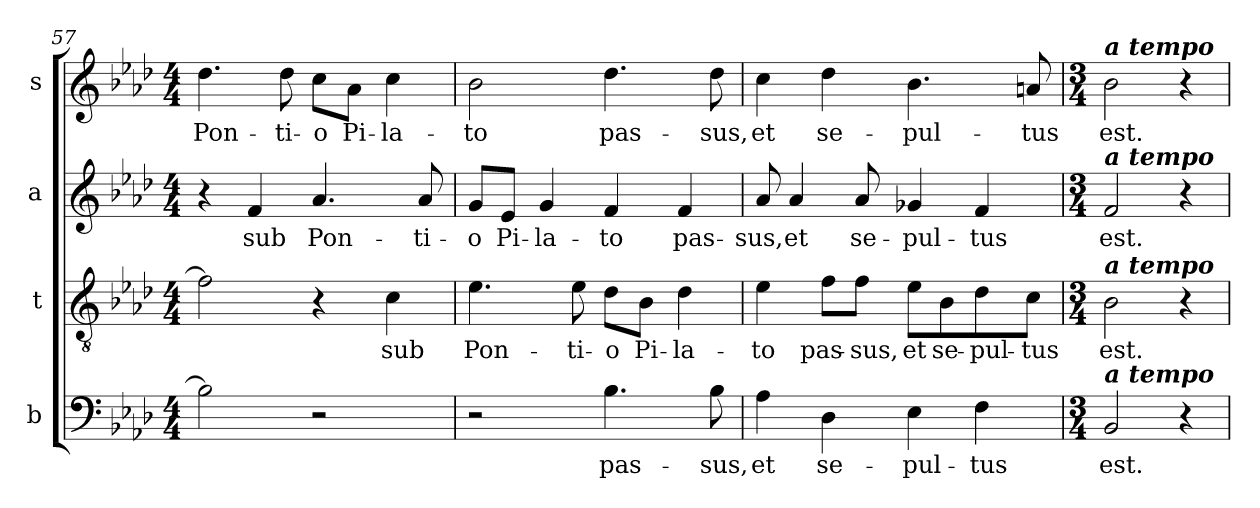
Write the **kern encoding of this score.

**kern	**text	**kern	**text	**kern	**text	**kern	**text
*part4	*part4	*part3	*part3	*part2	*part2	*part1	*part1
*staff4	*staff4	*staff3	*staff3	*staff2	*staff2	*staff1	*staff1
*I"b	*	*I"t	*	*I"a	*	*I"s	*
!!LO:LB:g=z
*clefF4	*	*clefGv2	*	*clefG2	*	*clefG2	*
*	*	*ITrd7c12	*	*	*	*	*
*k[b-e-a-d-]	*	*k[b-e-a-d-]	*	*k[b-e-a-d-]	*	*k[b-e-a-d-]	*
*f:	*	*f:	*	*f:	*	*f:	*
*M4/4	*	*M4/4	*	*M4/4	*	*M4/4	*
=57	=57	=57	=57	=57	=57	=57	=57
!	!	!	!	!	!	!	!LO:LY:b:color=#000000
2B-i\]	.	2Fi\]	.	4r	.	4.dd-i\	Pon-
!	!	!	!	!	!LO:LY:b:color=#000000	!	!
.	.	.	.	4fi/	sub	.	.
!	!	!	!	!	!	!	!LO:LY:b:color=#000000
.	.	.	.	.	.	8dd-i\	-ti-
!	!	!	!	!	!LO:LY:b:color=#000000	!	!
!	!	!	!	!	!	!	!LO:LY:b:color=#000000
2r	.	4r	.	4.a-i/	Pon-	8cci\L	-o
!	!	!	!	!	!	!	!LO:LY:b:color=#000000
.	.	.	.	.	.	8a-i\J	Pi-
!	!	!	!LO:LY:b:color=#000000	!	!	!	!
!	!	!	!	!	!	!	!LO:LY:b:color=#000000
.	.	4Ci\	sub	.	.	4cci\	-la-
!	!	!	!	!	!LO:LY:b:color=#000000	!	!
.	.	.	.	8a-i/	-ti-	.	.
=58	=58	=58	=58	=58	=58	=58	=58
!	!	!	!LO:LY:b:color=#000000	!	!	!	!
!	!	!	!	!	!LO:LY:b:color=#000000	!	!
!	!	!	!	!	!	!	!LO:LY:b:color=#000000
2r	.	4.E-i\	Pon-	8gi/L	-o	2b-i\	-to
!	!	!	!	!	!LO:LY:b:color=#000000	!	!
.	.	.	.	8e-i/J	Pi-	.	.
!	!	!	!	!	!LO:LY:b:color=#000000	!	!
.	.	.	.	4gi/	-la-	.	.
!	!	!	!LO:LY:b:color=#000000	!	!	!	!
.	.	8E-i\	-ti-	.	.	.	.
!	!LO:LY:b:color=#000000	!	!	!	!	!	!
!	!	!	!LO:LY:b:color=#000000	!	!	!	!
!	!	!	!	!	!LO:LY:b:color=#000000	!	!
!	!	!	!	!	!	!	!LO:LY:b:color=#000000
4.B-i\	pas-	8D-i\L	-o	4fi/	-to	4.dd-i\	pas-
!	!	!	!LO:LY:b:color=#000000	!	!	!	!
.	.	8BB-i\J	Pi-	.	.	.	.
!	!	!	!LO:LY:b:color=#000000	!	!	!	!
!	!	!	!	!	!LO:LY:b:color=#000000	!	!
.	.	4D-i\	-la-	4fi/	pas-	.	.
!	!LO:LY:b:color=#000000	!	!	!	!	!	!
!	!	!	!	!	!	!	!LO:LY:b:color=#000000
8B-i\	-sus,	.	.	.	.	8dd-i\	-sus,
=59	=59	=59	=59	=59	=59	=59	=59
!	!LO:LY:b:color=#000000	!	!	!	!	!	!
!	!	!	!LO:LY:b:color=#000000	!	!	!	!
!	!	!	!	!	!LO:LY:b:color=#000000	!	!
!	!	!	!	!	!	!	!LO:LY:b:color=#000000
4A-i\	et	4E-i\	-to	8a-i/	-sus,	4cci\	et
!	!	!	!	!	!LO:LY:b:color=#000000	!	!
.	.	.	.	4a-i/	et	.	.
!	!LO:LY:b:color=#000000	!	!	!	!	!	!
!	!	!	!LO:LY:b:color=#000000	!	!	!	!
!	!	!	!	!	!	!	!LO:LY:b:color=#000000
4D-i\	se-	8Fi\L	pas-	.	.	4dd-i\	se-
!	!	!	!LO:LY:b:color=#000000	!	!	!	!
!	!	!	!	!	!LO:LY:b:color=#000000	!	!
.	.	8Fi\J	-sus,	8a-i/	se-	.	.
!	!LO:LY:b:color=#000000	!	!	!	!	!	!
!	!	!	!LO:LY:b:color=#000000	!	!	!	!
!	!	!	!	!	!LO:LY:b:color=#000000	!	!
!	!	!	!	!	!	!	!LO:LY:b:color=#000000
4E-i\	-pul-	8E-i\L	et	4g-Xi/	-pul-	4.b-i\	-pul-
!	!	!	!LO:LY:b:color=#000000	!	!	!	!
.	.	8BB-i\	se-	.	.	.	.
!	!LO:LY:b:color=#000000	!	!	!	!	!	!
!	!	!	!LO:LY:b:color=#000000	!	!	!	!
!	!	!	!	!	!LO:LY:b:color=#000000	!	!
4Fi\	-tus	8D-i\	-pul-	4fi/	-tus	.	.
!	!	!	!LO:LY:b:color=#000000	!	!	!	!
!	!	!	!	!	!	!	!LO:LY:b:color=#000000
.	.	8Ci\J	-tus	.	.	8ani/	-tus
=60	=60	=60	=60	=60	=60	=60	=60
*M3/4	*	*M3/4	*	*M3/4	*	*M3/4	*
!	!LO:LY:b:color=#000000	!	!	!	!	!	!
!	!	!	!LO:LY:b:color=#000000	!	!	!	!
!	!	!	!	!	!LO:LY:b:color=#000000	!	!
*	*	*	*	*	*	*MM150	*
!	!	!	!	!	!	!LO:TX:a:Bi:t=a tempo	!
!	!	!	!	!LO:TX:a:Bi:t=a tempo	!	!	!
!	!	!LO:TX:a:Bi:t=a tempo	!	!	!	!	!
!LO:TX:a:Bi:t=a tempo	!	!	!	!	!	!	!
!	!	!	!	!	!	!	!LO:LY:b:color=#000000
2BB-i/	est.	2BB-i\	est.	2fi/	est.	2b-i\	est.
4r	.	4r	.	4r	.	4r	.
=	=	=	=	=	=	=	=
*-	*-	*-	*-	*-	*-	*-	*-
